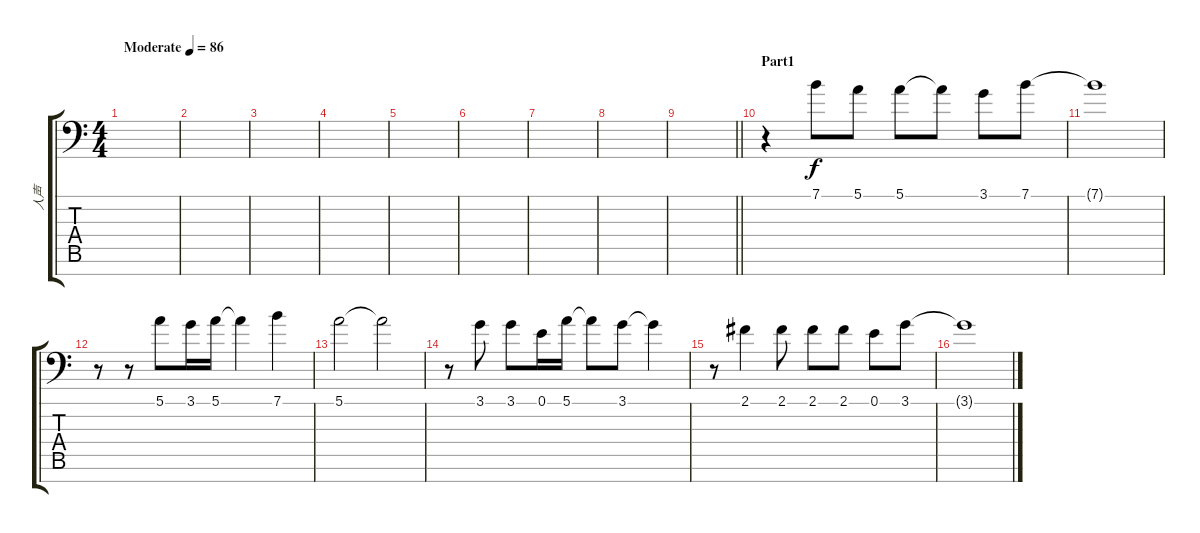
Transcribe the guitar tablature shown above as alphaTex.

\track ("人声" "人声") {instrument clarinet}
\staff {score tabs}
\tuning (E4 B3 G3 D3 A2 E2 C-1) {hide}
\ts (4 4)
\tempo (86 "Moderate")
\clef f4
\ks c
|
|
|
|
|
|
|
|
\barLineRight lightlight
|
\section ("" "Part1")
r.4 7.1.8 5.1.8 5.1.8 5.1{t}.8 3.1.8 7.1.8 |
7.1{t}.1 |
r.8 r.8 5.1.8 3.1.16 5.1.16 5.1{t}.4 7.1.4 |
5.1.2 5.1{t}.2 |
r.8 3.1.8 3.1.8 0.1.16 5.1.16 5.1{t}.8 3.1.8 3.1{t}.4 |
r.8 2.1.4 2.1.8 2.1.8 2.1.8 0.1.8 3.1.8 |
3.1{t}.1
